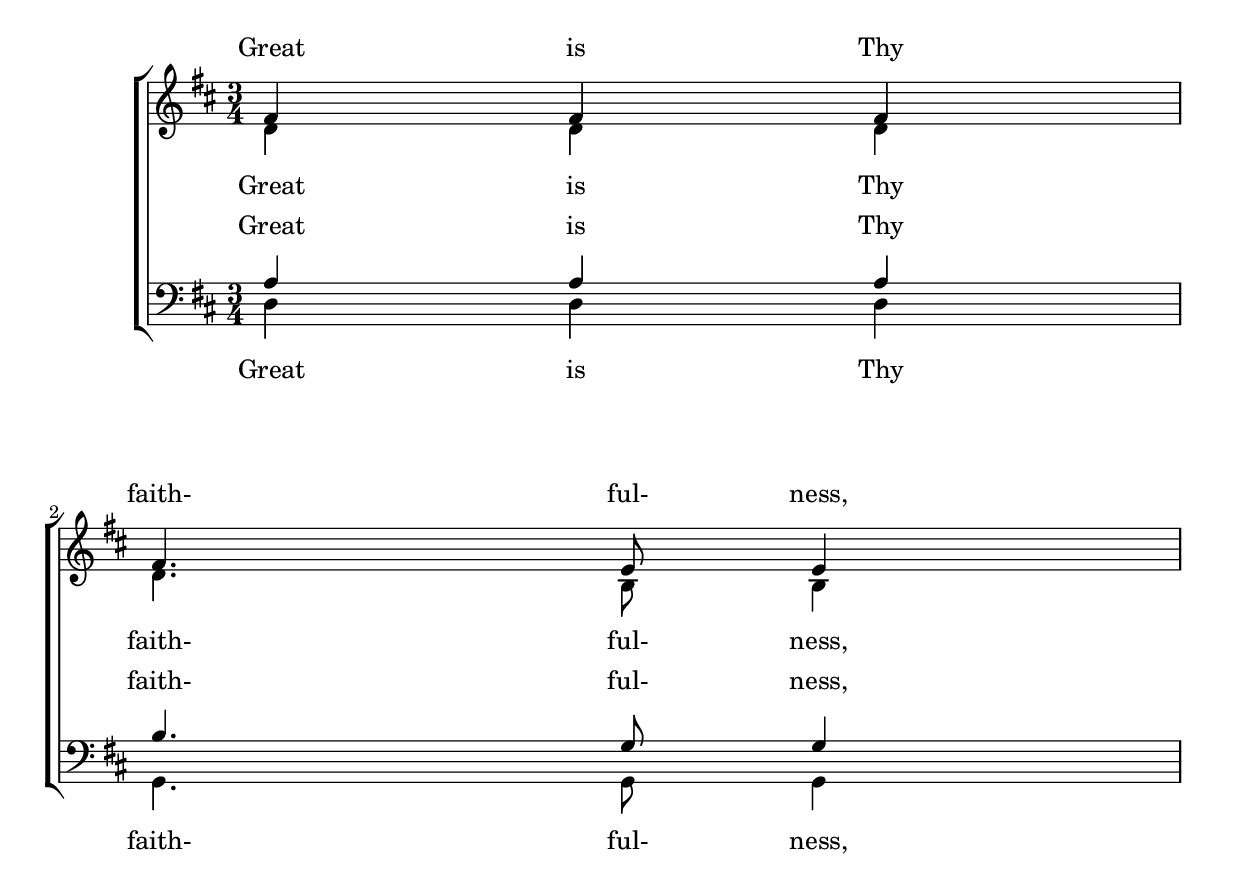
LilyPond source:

%% DO NOT EDIT this file manually; it is automatically
%% generated from LSR http://lsr.dsi.unimi.it
%% Make any changes in LSR itself, or in Documentation/snippets/new/ ,
%% and then run scripts/auxiliar/makelsr.py
%%
%% This file is in the public domain.
\version "2.14.2"

\header {
  lsrtags = "vocal-music"

%% Translation of GIT committish: b482c3e5b56c3841a88d957e0ca12964bd3e64fa
  texidoces = "
El motor de espaciado vertical cambió en la versión 2.14.  Esto puede
hacer que se altere el espaciado de la letra de las canciones.  Es
posible fijar propiedades para los contextos @code{Lyric} y
@code{Staff} de forma que el motor de espaciado se comporte como lo
hacía en la versión 2.12.

"

  doctitlees = "Conseguir el espaciado de la letra de la versión 2.12
  en versiones más recientes"

%% Translation of GIT committish: 06f227dd80f3a30cbf33c879b7c125079dfaf5c3

  texidocde = "
Die Maschine für die vertikale Platzverteilung hat sich in Version 2.14 verändert.
Dadurch wurde Gesangstext auf andere Art verteilt.  Es ist möglich, Eigenschaften
von @code{Lyric}- und @code{Staff}-Kontexten einzustellen, um die Platzverteilung
so aussehen zu lassen wie für Version 2.12.

"
  doctitlede = "Platzverteilung von Gesangstext wie in 2.12 für neuere Versionen"


%% Translation of GIT committish: 0f93dd92ffa0319328e58148458d22c5448b3d58
  texidocfr = "
La version 2.14 a donné naissance à un nouveau moteur pour l'espacement
vertical des paroles.  Celles-ci peuvent donc se retrouver positionnées
différemment.  Le moteur adoptera les usages de la version 2.12 une fois
que vous aurez réglé certaines propriétés des contextes @code{Lyric} et
@code{Staff}.

"
  doctitlefr = "Espacement des paroles selon les pratiques de la version 2.12"


  texidoc = "
The vertical spacing engine changed for version 2.14.  This can cause
lyrics to be spaced differently.  It is possible to set properties for
@code{Lyric} and @code{Staff} contexts to get the spacing engine to
behave as it did in version 2.12.

"
  doctitle = "Obtaining 2.12 lyrics spacing in newer versions"
} % begin verbatim

global = {
  \key d \major
  \time 3/4
}

sopMusic = \relative c' {
  % VERSE ONE
  fis4 fis fis | \break
  fis4. e8 e4
}

altoMusic = \relative c' {
  % VERSE ONE
  d4 d d |
  d4. b8 b4 |
}

tenorMusic = \relative c' {
  a4 a a |
  b4. g8 g4 |
}

bassMusic = \relative c {
  d4 d d |
  g,4. g8 g4 |
}

words = \lyricmode {
  Great is Thy faith- ful- ness,
}

\score {
  \new ChoirStaff <<
    \new Lyrics = sopranos
    \new Staff = women <<
      \new Voice = "sopranos" {
        \voiceOne
        \global \sopMusic
      }
      \new Voice = "altos" {
        \voiceTwo
        \global \altoMusic
      }
    >>
    \new Lyrics = "altos"
    \new Lyrics = "tenors"
    \new Staff = men <<
      \clef bass
      \new Voice = "tenors" {
        \voiceOne
        \global \tenorMusic
      }
      \new Voice = "basses" {
        \voiceTwo  \global \bassMusic
      }
    >>
    \new Lyrics = basses
    \context Lyrics = sopranos \lyricsto sopranos \words
    \context Lyrics = altos \lyricsto altos \words
    \context Lyrics = tenors \lyricsto tenors \words
    \context Lyrics = basses \lyricsto basses \words
  >>
  \layout {
    \context {
      \Lyrics
      \override VerticalAxisGroup #'staff-affinity = ##f
      \override VerticalAxisGroup #'staff-staff-spacing =
        #'((basic-distance . 0)
	   (minimum-distance . 2)
	   (padding . 2))
    }
    \context {
      \Staff
      \override VerticalAxisGroup #'staff-staff-spacing =
        #'((basic-distance . 0)
	   (minimum-distance . 2)
	   (padding . 2))
    }
  }
}
